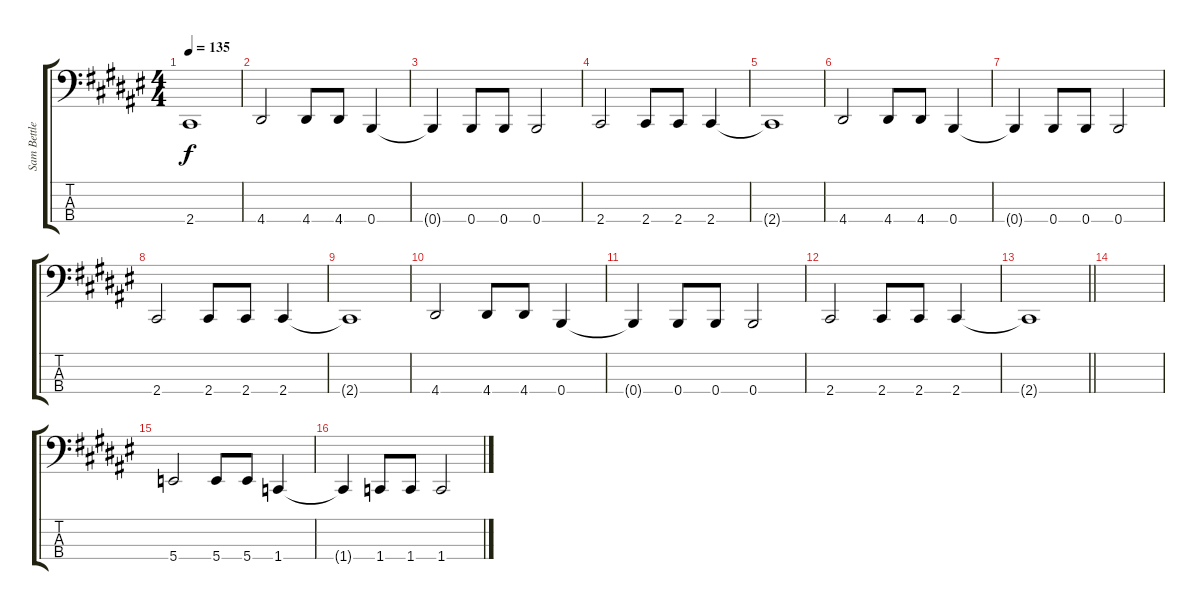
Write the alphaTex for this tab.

\track ("Sam Bettley" "Sam Bettle") {instrument electricbasspick}
\staff {score tabs}
\tuning (E2 B1 Gb1 B0) {hide}
\ts (4 4)
\tempo 135
\clef f4
\ks d#minor
2.4{t}.1{dy f} |
4.4.2 4.4.8 4.4.8 0.4.4 |
0.4{t}.4 0.4.8 0.4.8 0.4.2 |
2.4.2 2.4.8 2.4.8 2.4.4 |
2.4{t}.1 |
4.4.2 4.4.8 4.4.8 0.4.4 |
0.4{t}.4 0.4.8 0.4.8 0.4.2 |
2.4.2 2.4.8 2.4.8 2.4.4 |
2.4{t}.1 |
4.4.2 4.4.8 4.4.8 0.4.4 |
0.4{t}.4 0.4.8 0.4.8 0.4.2 |
2.4.2 2.4.8 2.4.8 2.4.4 |
\barLineRight lightlight
2.4{t}.1 |
|
5.4.2 5.4.8 5.4.8 1.4.4 |
1.4{t}.4 1.4.8 1.4.8 1.4.2
